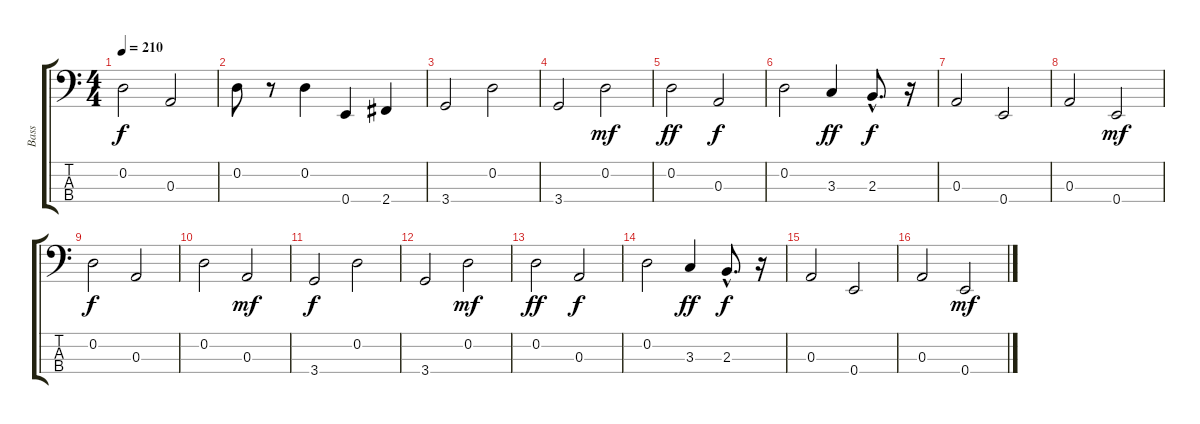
\track ("Bass  " "Bass  ") {instrument electricbassfinger}
\staff {score tabs}
\tuning (G2 D2 A1 E1) {hide}
\ts (4 4)
\tempo 210
\clef f4
\ks c
0.2.2{dy f} 0.3.2 |
0.2.8 r.8 0.2.4 0.4.4 2.4.4 |
3.4.2 0.2.2 |
3.4.2 0.2.2{dy mf} |
0.2.2{dy ff} 0.3.2{dy f} |
0.2.2 3.3.4{dy ff} 2.3{hac}.8{d dy f} r.16 |
0.3.2 0.4.2 |
0.3.2 0.4.2{dy mf} |
0.2.2{dy f} 0.3.2 |
0.2.2 0.3.2{dy mf} |
3.4.2{dy f} 0.2.2 |
3.4.2 0.2.2{dy mf} |
0.2.2{dy ff} 0.3.2{dy f} |
0.2.2 3.3.4{dy ff} 2.3{hac}.8{d dy f} r.16 |
0.3.2 0.4.2 |
0.3.2 0.4.2{dy mf}
